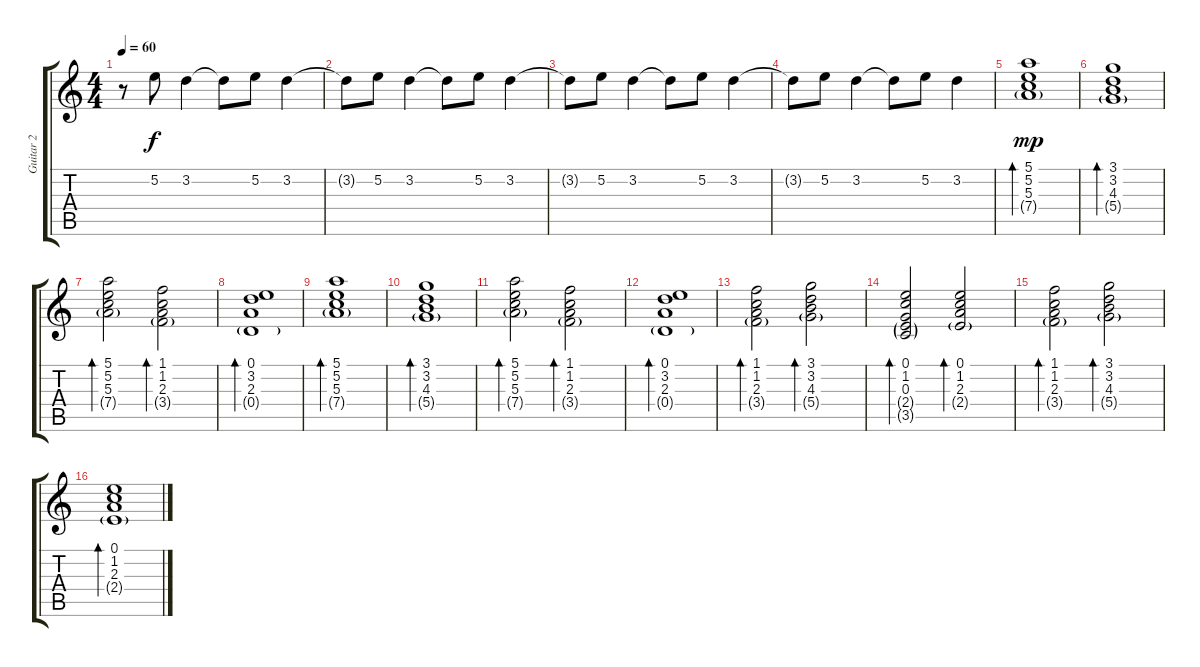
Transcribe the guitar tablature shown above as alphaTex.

\track ("Guitar 2" "Guitar 2") {instrument electricguitarclean}
\staff {score tabs}
\tuning (E4 B3 G3 D3 A2 E2) {hide}
\ts (4 4)
\tempo 60
\clef g2
\ks c
r.8{dy f instrument electricguitarclean} 5.2.8 3.2.4 3.2{t}.8 5.2.8 3.2.4 |
3.2{t}.8 5.2.8 3.2.4 3.2{t}.8 5.2.8 3.2.4 |
3.2{t}.8 5.2.8 3.2.4 3.2{t}.8 5.2.8 3.2.4 |
3.2{t}.8 5.2.8 3.2.4 3.2{t}.8 5.2.8 3.2.4 |
(5.1 5.2 5.3 7.4{g}).1{bd 120 dy mp} |
(3.1 3.2 4.3 5.4{g}).1{bd 120} |
(5.1 5.2 5.3 7.4{g}).2{bd 120} (1.1 1.2 2.3 3.4{g}).2{bd 120} |
(0.1 3.2 2.3 0.4{g}).1{bd 120} |
(5.1 5.2 5.3 7.4{g}).1{bd 120} |
(3.1 3.2 4.3 5.4{g}).1{bd 120} |
(5.1 5.2 5.3 7.4{g}).2{bd 120} (1.1 1.2 2.3 3.4{g}).2{bd 120} |
(0.1 3.2 2.3 0.4{g}).1{bd 120} |
(1.1 1.2 2.3 3.4{g}).2{bd 120} (3.1 3.2 4.3 5.4{g}).2{bd 120} |
(0.1 1.2 0.3 2.4{g} 3.5{g}).2{bd 120} (0.1 1.2 2.3 2.4{g}).2{bd 120} |
(1.1 1.2 2.3 3.4{g}).2{bd 120} (3.1 3.2 4.3 5.4{g}).2{bd 120} |
(0.1 1.2 2.3 2.4{g}).1{bd 120}
